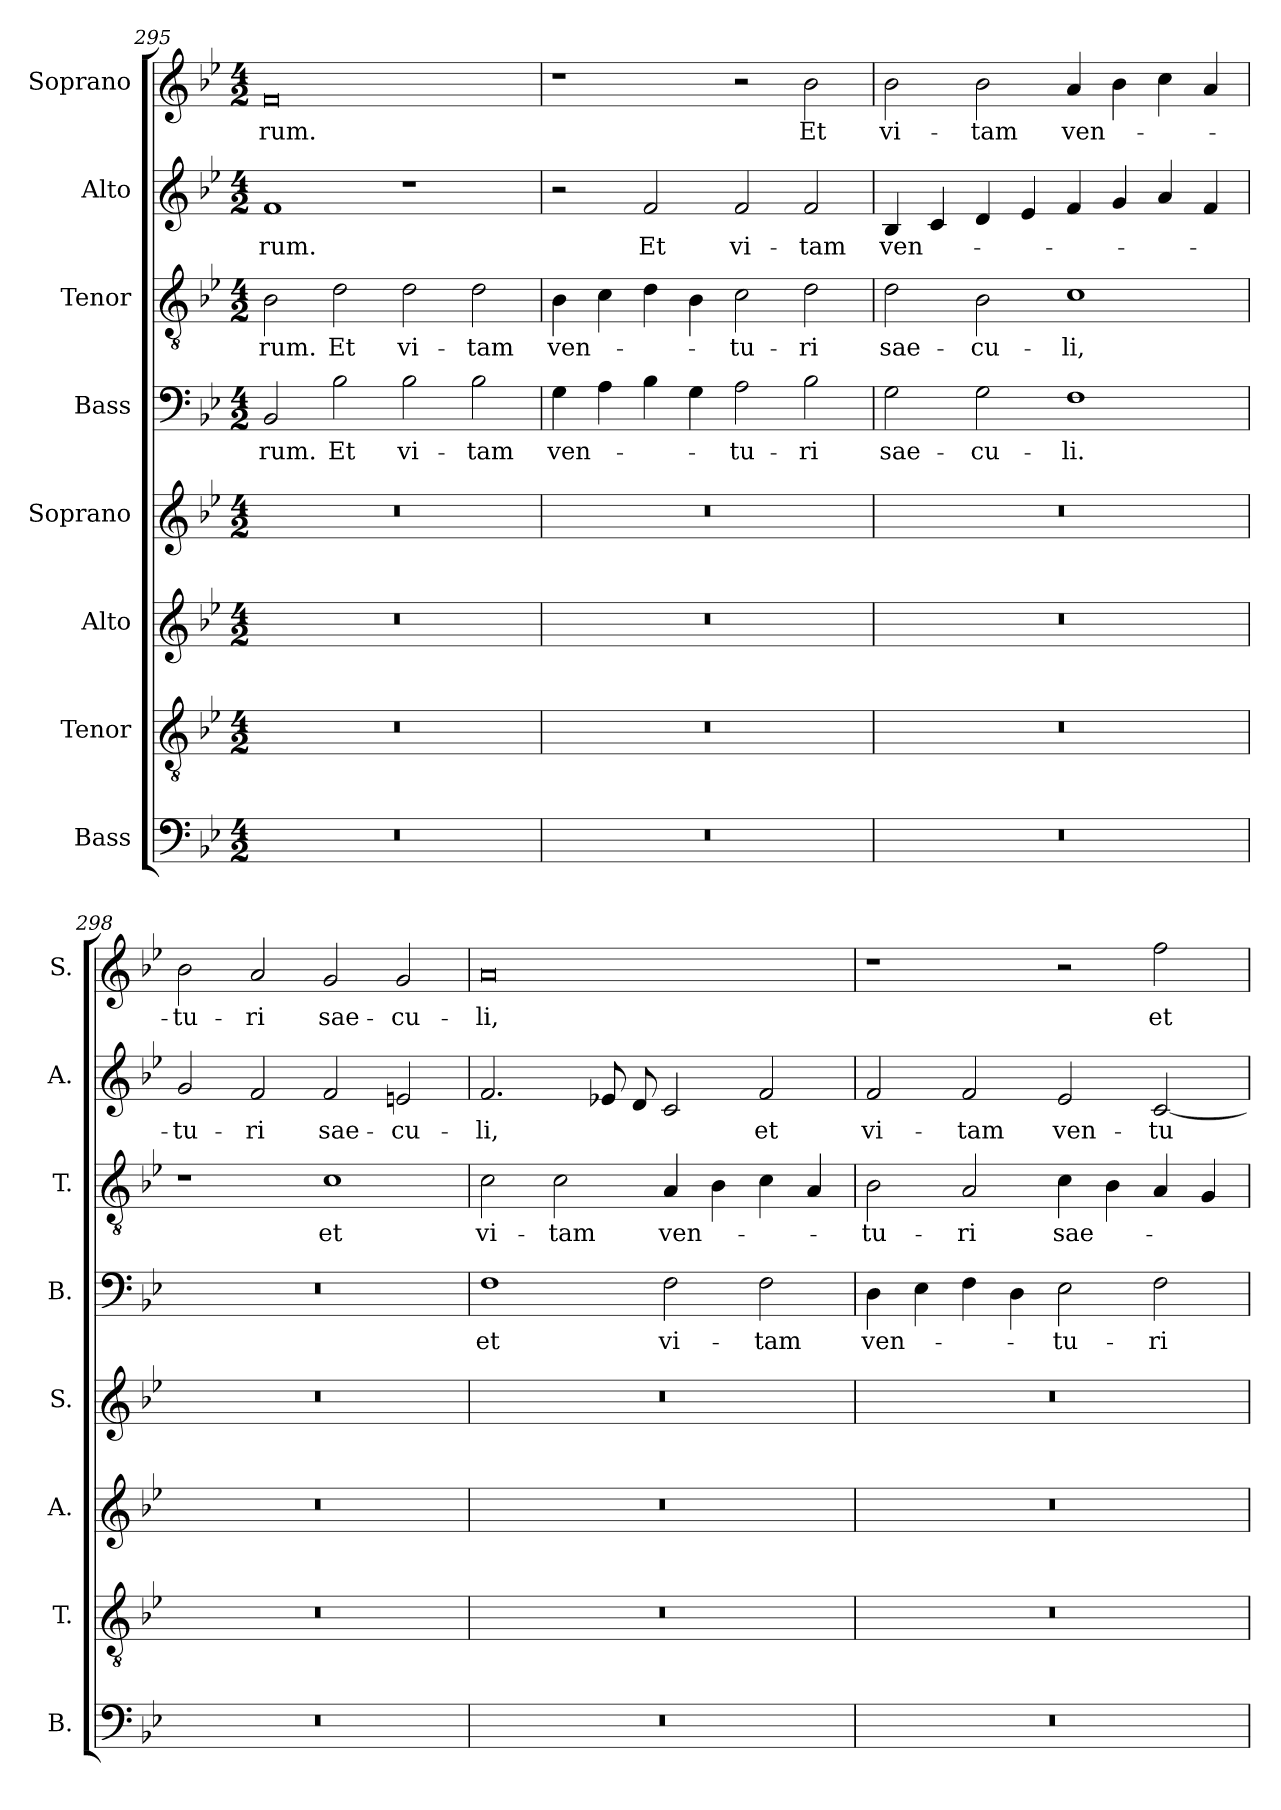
**kern	**kern	**kern	**kern	**kern	**text	**kern	**text	**kern	**text	**kern	**text
*part8	*part7	*part6	*part5	*part4	*part4	*part3	*part3	*part2	*part2	*part1	*part1
*staff8	*staff7	*staff6	*staff5	*staff4	*staff4	*staff3	*staff3	*staff2	*staff2	*staff1	*staff1
*I"Bass	*I"Tenor	*I"Alto	*I"Soprano	*I"Bass	*	*I"Tenor	*	*I"Alto	*	*I"Soprano	*
*I'B.	*I'T.	*I'A.	*I'S.	*I'B.	*	*I'T.	*	*I'A.	*	*I'S.	*
!!LO:LB:g=z
*clefF4	*clefGv2	*clefG2	*clefG2	*clefF4	*	*clefGv2	*	*clefG2	*	*clefG2	*
*	*ITrd7c12	*	*	*	*	*ITrd7c12	*	*	*	*	*
*k[b-e-]	*k[b-e-]	*k[b-e-]	*k[b-e-]	*k[b-e-]	*	*k[b-e-]	*	*k[b-e-]	*	*k[b-e-]	*
*B-:	*B-:	*B-:	*B-:	*B-:	*	*B-:	*	*B-:	*	*B-:	*
*M4/2	*M4/2	*M4/2	*M4/2	*M4/2	*	*M4/2	*	*M4/2	*	*M4/2	*
=295	=295	=295	=295	=295	=295	=295	=295	=295	=295	=295	=295
!LO:N:vis=1	!LO:N:vis=1	!LO:N:vis=1	!LO:N:vis=1	!	!	!	!	!	!	!	!
!	!	!	!	!	!LO:LY:b:color=#000000	!	!	!	!	!	!
!	!	!	!	!	!	!	!LO:LY:b:color=#000000	!	!	!	!
!	!	!	!	!	!	!	!	!	!LO:LY:b:color=#000000	!	!
!	!	!	!	!	!	!	!	!	!	!	!LO:LY:b:color=#000000
0r	0r	0r	0r	2BB-i/	-rum.	2BB-i\	-rum.	1fi	-rum.	0fi	-rum.
!	!	!	!	!	!LO:LY:b:color=#000000	!	!	!	!	!	!
!	!	!	!	!	!	!	!LO:LY:b:color=#000000	!	!	!	!
.	.	.	.	2B-i\	Et	2Di\	Et	.	.	.	.
!	!	!	!	!	!LO:LY:b:color=#000000	!	!	!	!	!	!
!	!	!	!	!	!	!	!LO:LY:b:color=#000000	!	!	!	!
.	.	.	.	2B-i\	vi-	2Di\	vi-	1r	.	.	.
!	!	!	!	!	!LO:LY:b:color=#000000	!	!	!	!	!	!
!	!	!	!	!	!	!	!LO:LY:b:color=#000000	!	!	!	!
.	.	.	.	2B-i\	-tam	2Di\	-tam	.	.	.	.
=296	=296	=296	=296	=296	=296	=296	=296	=296	=296	=296	=296
!LO:N:vis=1	!LO:N:vis=1	!LO:N:vis=1	!LO:N:vis=1	!	!	!	!	!	!	!	!
!	!	!	!	!	!LO:LY:b:color=#000000	!	!	!	!	!	!
!	!	!	!	!	!	!	!LO:LY:b:color=#000000	!	!	!	!
0r	0r	0r	0r	4Gi\	ven-	4BB-i\	ven-	2r	.	1r	.
.	.	.	.	4Ai\	.	4Ci\	.	.	.	.	.
!	!	!	!	!	!	!	!	!	!LO:LY:b:color=#000000	!	!
.	.	.	.	4B-i\	.	4Di\	.	2fi/	Et	.	.
.	.	.	.	4Gi\	.	4BB-i\	.	.	.	.	.
!	!	!	!	!	!LO:LY:b:color=#000000	!	!	!	!	!	!
!	!	!	!	!	!	!	!LO:LY:b:color=#000000	!	!	!	!
!	!	!	!	!	!	!	!	!	!LO:LY:b:color=#000000	!	!
.	.	.	.	2Ai\	-tu-	2Ci\	-tu-	2fi/	vi-	2r	.
!	!	!	!	!	!LO:LY:b:color=#000000	!	!	!	!	!	!
!	!	!	!	!	!	!	!LO:LY:b:color=#000000	!	!	!	!
!	!	!	!	!	!	!	!	!	!LO:LY:b:color=#000000	!	!
!	!	!	!	!	!	!	!	!	!	!	!LO:LY:b:color=#000000
.	.	.	.	2B-i\	-ri	2Di\	-ri	2fi/	-tam	2b-i\	Et
=297	=297	=297	=297	=297	=297	=297	=297	=297	=297	=297	=297
!LO:N:vis=1	!LO:N:vis=1	!LO:N:vis=1	!LO:N:vis=1	!	!	!	!	!	!	!	!
!	!	!	!	!	!LO:LY:b:color=#000000	!	!	!	!	!	!
!	!	!	!	!	!	!	!LO:LY:b:color=#000000	!	!	!	!
!	!	!	!	!	!	!	!	!	!LO:LY:b:color=#000000	!	!
!	!	!	!	!	!	!	!	!	!	!	!LO:LY:b:color=#000000
0r	0r	0r	0r	2Gi\	sae-	2Di\	sae-	4B-i/	ven-	2b-i\	vi-
.	.	.	.	.	.	.	.	4ci/	.	.	.
!	!	!	!	!	!LO:LY:b:color=#000000	!	!	!	!	!	!
!	!	!	!	!	!	!	!LO:LY:b:color=#000000	!	!	!	!
!	!	!	!	!	!	!	!	!	!	!	!LO:LY:b:color=#000000
.	.	.	.	2Gi\	-cu-	2BB-i\	-cu-	4di/	.	2b-i\	-tam
.	.	.	.	.	.	.	.	4e-i/	.	.	.
!	!	!	!	!	!LO:LY:b:color=#000000	!	!	!	!	!	!
!	!	!	!	!	!	!	!LO:LY:b:color=#000000	!	!	!	!
!	!	!	!	!	!	!	!	!	!	!	!LO:LY:b:color=#000000
.	.	.	.	1Fi	-li.	1Ci	-li,	4fi/	.	4ai/	ven-
.	.	.	.	.	.	.	.	4gi/	.	4b-i\	.
.	.	.	.	.	.	.	.	4ai/	.	4cci\	.
.	.	.	.	.	.	.	.	4fi/	.	4ai/	.
=298	=298	=298	=298	=298	=298	=298	=298	=298	=298	=298	=298
!LO:N:vis=1	!LO:N:vis=1	!LO:N:vis=1	!LO:N:vis=1	!LO:N:vis=1	!	!	!	!	!	!	!
!	!	!	!	!	!	!	!	!	!LO:LY:b:color=#000000	!	!
!	!	!	!	!	!	!	!	!	!	!	!LO:LY:b:color=#000000
0r	0r	0r	0r	0r	.	1r	.	2gi/	-tu-	2b-i\	-tu-
!	!	!	!	!	!	!	!	!	!LO:LY:b:color=#000000	!	!
!	!	!	!	!	!	!	!	!	!	!	!LO:LY:b:color=#000000
.	.	.	.	.	.	.	.	2fi/	-ri	2ai/	-ri
!	!	!	!	!	!	!	!LO:LY:b:color=#000000	!	!	!	!
!	!	!	!	!	!	!	!	!	!LO:LY:b:color=#000000	!	!
!	!	!	!	!	!	!	!	!	!	!	!LO:LY:b:color=#000000
.	.	.	.	.	.	1Ci	et	2fi/	sae-	2gi/	sae-
!	!	!	!	!	!	!	!	!	!LO:LY:b:color=#000000	!	!
!	!	!	!	!	!	!	!	!	!	!	!LO:LY:b:color=#000000
.	.	.	.	.	.	.	.	2eni/	-cu-	2gi/	-cu-
=299	=299	=299	=299	=299	=299	=299	=299	=299	=299	=299	=299
!LO:N:vis=1	!LO:N:vis=1	!LO:N:vis=1	!LO:N:vis=1	!	!	!	!	!	!	!	!
!	!	!	!	!	!LO:LY:b:color=#000000	!	!	!	!	!	!
!	!	!	!	!	!	!	!LO:LY:b:color=#000000	!	!	!	!
!	!	!	!	!	!	!	!	!	!LO:LY:b:color=#000000	!	!
!	!	!	!	!	!	!	!	!	!	!	!LO:LY:b:color=#000000
0r	0r	0r	0r	1Fi	et	2Ci\	vi-	2.fi/	-li,	0ai	-li,
!	!	!	!	!	!	!	!LO:LY:b:color=#000000	!	!	!	!
.	.	.	.	.	.	2Ci\	-tam	.	.	.	.
.	.	.	.	.	.	.	.	8e-Xi/	.	.	.
.	.	.	.	.	.	.	.	8di/	.	.	.
!	!	!	!	!	!LO:LY:b:color=#000000	!	!	!	!	!	!
!	!	!	!	!	!	!	!LO:LY:b:color=#000000	!	!	!	!
.	.	.	.	2Fi\	vi-	4AAi/	ven-	2ci/	.	.	.
.	.	.	.	.	.	4BB-i\	.	.	.	.	.
!	!	!	!	!	!LO:LY:b:color=#000000	!	!	!	!	!	!
!	!	!	!	!	!	!	!	!	!LO:LY:b:color=#000000	!	!
.	.	.	.	2Fi\	-tam	4Ci\	.	2fi/	et	.	.
.	.	.	.	.	.	4AAi/	.	.	.	.	.
=300	=300	=300	=300	=300	=300	=300	=300	=300	=300	=300	=300
!LO:N:vis=1	!LO:N:vis=1	!LO:N:vis=1	!LO:N:vis=1	!	!	!	!	!	!	!	!
!	!	!	!	!	!LO:LY:b:color=#000000	!	!	!	!	!	!
!	!	!	!	!	!	!	!LO:LY:b:color=#000000	!	!	!	!
!	!	!	!	!	!	!	!	!	!LO:LY:b:color=#000000	!	!
0r	0r	0r	0r	4Di\	ven-	2BB-i\	-tu-	2fi/	vi-	1r	.
.	.	.	.	4E-i\	.	.	.	.	.	.	.
!	!	!	!	!	!	!	!LO:LY:b:color=#000000	!	!	!	!
!	!	!	!	!	!	!	!	!	!LO:LY:b:color=#000000	!	!
.	.	.	.	4Fi\	.	2AAi/	-ri	2fi/	-tam	.	.
.	.	.	.	4Di\	.	.	.	.	.	.	.
!	!	!	!	!	!LO:LY:b:color=#000000	!	!	!	!	!	!
!	!	!	!	!	!	!	!LO:LY:b:color=#000000	!	!	!	!
!	!	!	!	!	!	!	!	!	!LO:LY:b:color=#000000	!	!
.	.	.	.	2E-i\	-tu-	4Ci\	sae-	2e-i/	ven-	2r	.
.	.	.	.	.	.	4BB-i\	.	.	.	.	.
!	!	!	!	!	!LO:LY:b:color=#000000	!	!	!	!	!	!
!	!	!	!	!	!	!	!	!	!LO:LY:b:color=#000000	!	!
!	!	!	!	!	!	!	!	!	!	!	!LO:LY:b:color=#000000
.	.	.	.	2Fi\	-ri	4AAi/	.	[2ci/	-tu-	2ffi\	et
.	.	.	.	.	.	4GGi/	.	.	.	.	.
=	=	=	=	=	=	=	=	=	=	=	=
*-	*-	*-	*-	*-	*-	*-	*-	*-	*-	*-	*-
